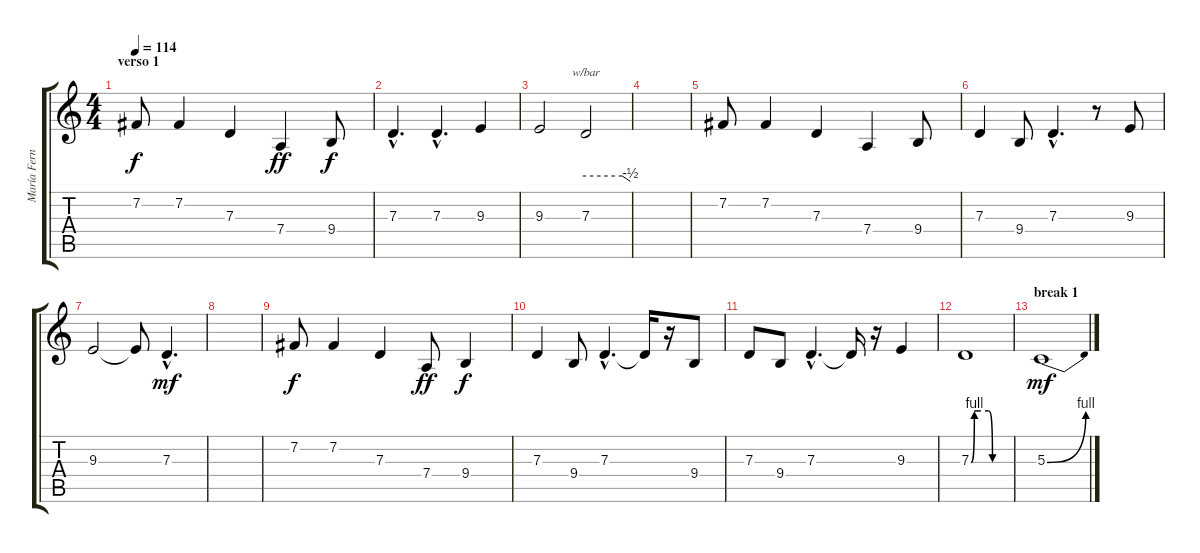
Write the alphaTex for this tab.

\track ("María Fernanda (voz)" "María Fern") {instrument lead3calliope}
\staff {score tabs}
\tuning (E4 B3 G3 D3 A2 E2) {hide}
\ts (4 4)
\section ("" "verso 1")
\tempo 114
\clef g2
\ks c
7.2.8{dy f instrument lead3calliope} 7.2.4 7.3.4 7.4.4{dy ff} 9.4.8{dy f} |
7.3{hac}.4{d} 7.3{hac}.4{d} 9.3.4 |
9.3.2 7.3.2{tbe (custom default 0 0 49 0 60 -2)} |
|
7.2.8 7.2.4 7.3.4 7.4.4 9.4.8 |
7.3.4 9.4.8 7.3{hac}.4{d} r.8 9.3.8 |
9.3.2 9.3{t}.8 7.3{hac}.4{d dy mf} |
|
7.2.8{dy f} 7.2.4 7.3.4 7.4.8{dy ff} 9.4.4{dy f} |
7.3.4 9.4.8 7.3{hac}.4{d} 7.3{t}.16 r.16 9.4.8 |
7.3.8 9.4.8 7.3{hac}.4{d} 7.3{t}.16 r.16 9.3.4 |
7.3{be (custom 0 0 5 4 15 4 27 4 33 0 45 0 60 0)}.1 |
\section ("" "break 1")
5.3{be (bend 0 0 60 4)}.1{dy mf}
